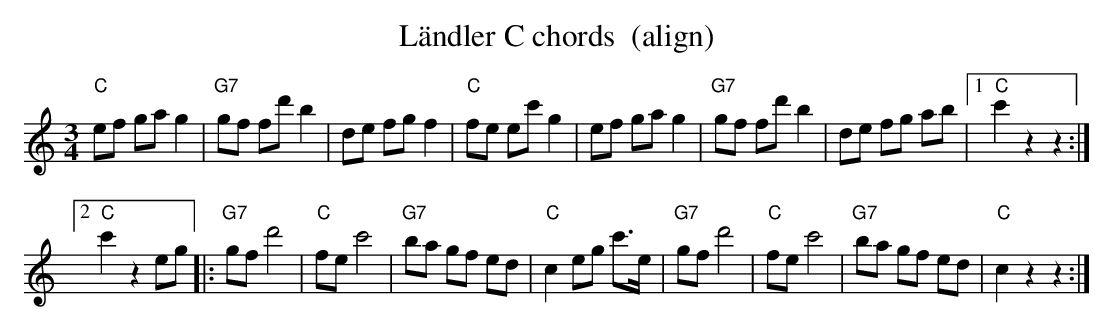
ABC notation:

X:1
T: L\"andler C chords  (align)
M:3/4
L:1/8
K:C %%MIDI gchordon
"C"ef gag2 | "G7"gf fd'b2 | de fgf2 | "C"fe ec'g2 | ef gag2 | \
"G7"gf fd'b2 | de fg ab |1 "C"c'2z2z2 :|2
 "C"c'2z2eg |: "G7"gfd'4 | "C"fec'4 | \
"G7"ba gf ed | "C"c2eg c'>e | "G7"gfd'4 | "C"fe c'4 | "G7"ba gf ed | "C"c2z2z2 :|
